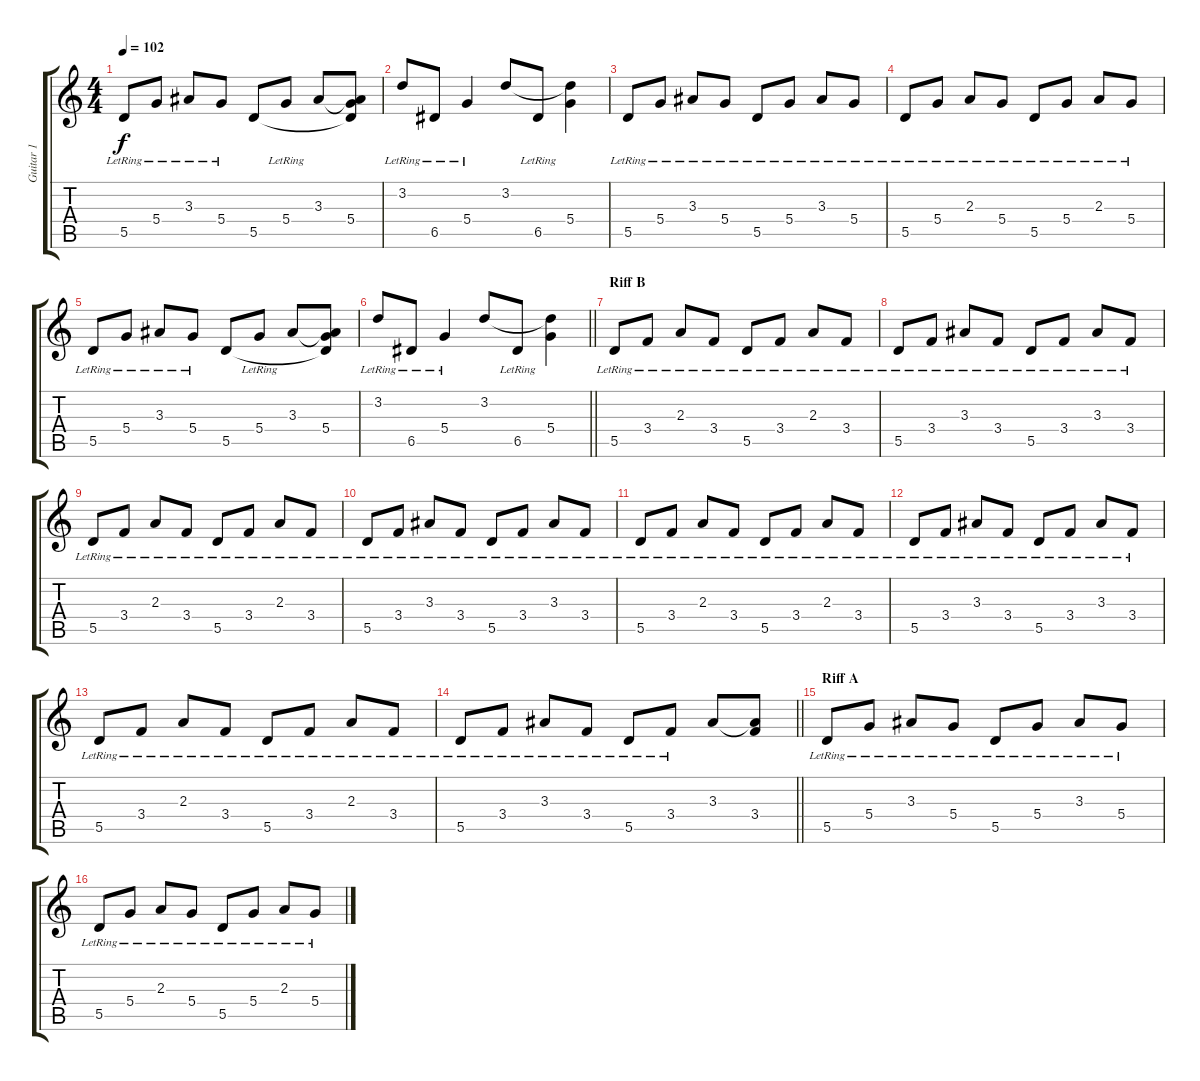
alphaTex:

\track ("Guitar 1" "Guitar 1") {instrument electricguitarjazz}
\staff {score tabs}
\tuning (E4 B3 G3 D3 A2 E2) {hide}
\ts (4 4)
\tempo 102
\clef g2
\ks c
5.5{lr}.8{dy f} 5.4{lr}.8 3.3{lr}.8 5.4{lr}.8 5.5.8 5.4{lr}.8 3.3.8 (3.3{t} 5.4 5.5{t}).8 |
3.2{lr}.8 6.5{lr}.8 5.4{lr}.4 3.2.8 6.5{lr}.8 (3.2{t} 5.4).4 |
5.5{lr}.8 5.4{lr}.8 3.3{lr}.8 5.4{lr}.8 5.5{lr}.8 5.4{lr}.8 3.3{lr}.8 5.4{lr}.8 |
5.5{lr}.8 5.4{lr}.8 2.3{lr}.8 5.4{lr}.8 5.5{lr}.8 5.4{lr}.8 2.3{lr}.8 5.4{lr}.8 |
5.5{lr}.8 5.4{lr}.8 3.3{lr}.8 5.4{lr}.8 5.5.8 5.4{lr}.8 3.3.8 (3.3{t} 5.4 5.5{t}).8 |
\barLineRight lightlight
3.2{lr}.8 6.5{lr}.8 5.4{lr}.4 3.2.8 6.5{lr}.8 (3.2{t} 5.4).4 |
\section ("" "Riff B")
5.5{lr}.8 3.4{lr}.8 2.3{lr}.8 3.4{lr}.8 5.5{lr}.8 3.4{lr}.8 2.3{lr}.8 3.4{lr}.8 |
5.5{lr}.8 3.4{lr}.8 3.3{lr}.8 3.4{lr}.8 5.5{lr}.8 3.4{lr}.8 3.3{lr}.8 3.4{lr}.8 |
5.5{lr}.8 3.4{lr}.8 2.3{lr}.8 3.4{lr}.8 5.5{lr}.8 3.4{lr}.8 2.3{lr}.8 3.4{lr}.8 |
5.5{lr}.8 3.4{lr}.8 3.3{lr}.8 3.4{lr}.8 5.5{lr}.8 3.4{lr}.8 3.3{lr}.8 3.4{lr}.8 |
5.5{lr}.8 3.4{lr}.8 2.3{lr}.8 3.4{lr}.8 5.5{lr}.8 3.4{lr}.8 2.3{lr}.8 3.4{lr}.8 |
5.5{lr}.8 3.4{lr}.8 3.3{lr}.8 3.4{lr}.8 5.5{lr}.8 3.4{lr}.8 3.3{lr}.8 3.4{lr}.8 |
5.5{lr}.8 3.4{lr}.8 2.3{lr}.8 3.4{lr}.8 5.5{lr}.8 3.4{lr}.8 2.3{lr}.8 3.4{lr}.8 |
\barLineRight lightlight
5.5{lr}.8 3.4{lr}.8 3.3{lr}.8 3.4{lr}.8 5.5{lr}.8 3.4{lr}.8 3.3.8 (3.3{t} 3.4).8 |
\section ("" "Riff A")
5.5{lr}.8 5.4{lr}.8 3.3{lr}.8 5.4{lr}.8 5.5{lr}.8 5.4{lr}.8 3.3{lr}.8 5.4{lr}.8 |
5.5{lr}.8 5.4{lr}.8 2.3{lr}.8 5.4{lr}.8 5.5{lr}.8 5.4{lr}.8 2.3{lr}.8 5.4{lr}.8
